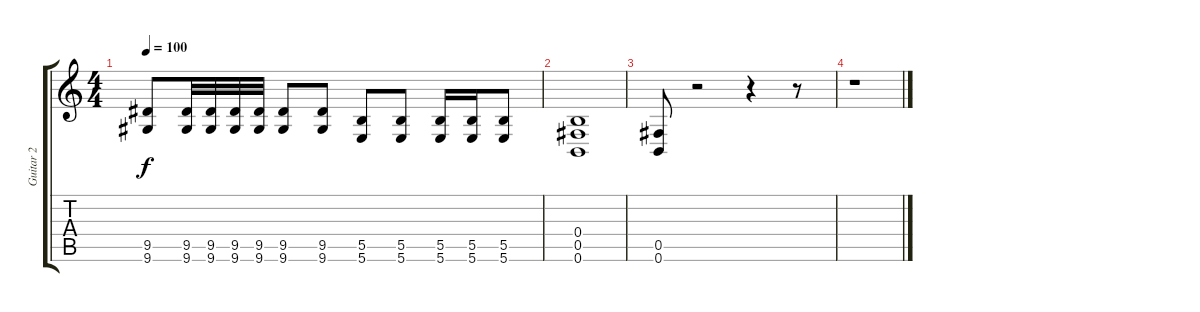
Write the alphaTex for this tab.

\track ("Guitar 2" "Guitar 2") {instrument distortionguitar}
\staff {score tabs}
\tuning (Db4 Ab3 E3 B2 Gb2 B1) {hide}
\ts (4 4)
\tempo 100
\clef g2
\ks c
(9.5 9.6).8{dy f} (9.5 9.6).32 (9.5 9.6).32 (9.5 9.6).32 (9.5 9.6).32 (9.5 9.6).8 (9.5 9.6).8 (5.5 5.6).8 (5.5 5.6).8 (5.5 5.6).16 (5.5 5.6).16 (5.5 5.6).8 |
(0.4 0.5 0.6).1 |
(0.5 0.6).8 r.2 r.4 r.8 |
r.1
